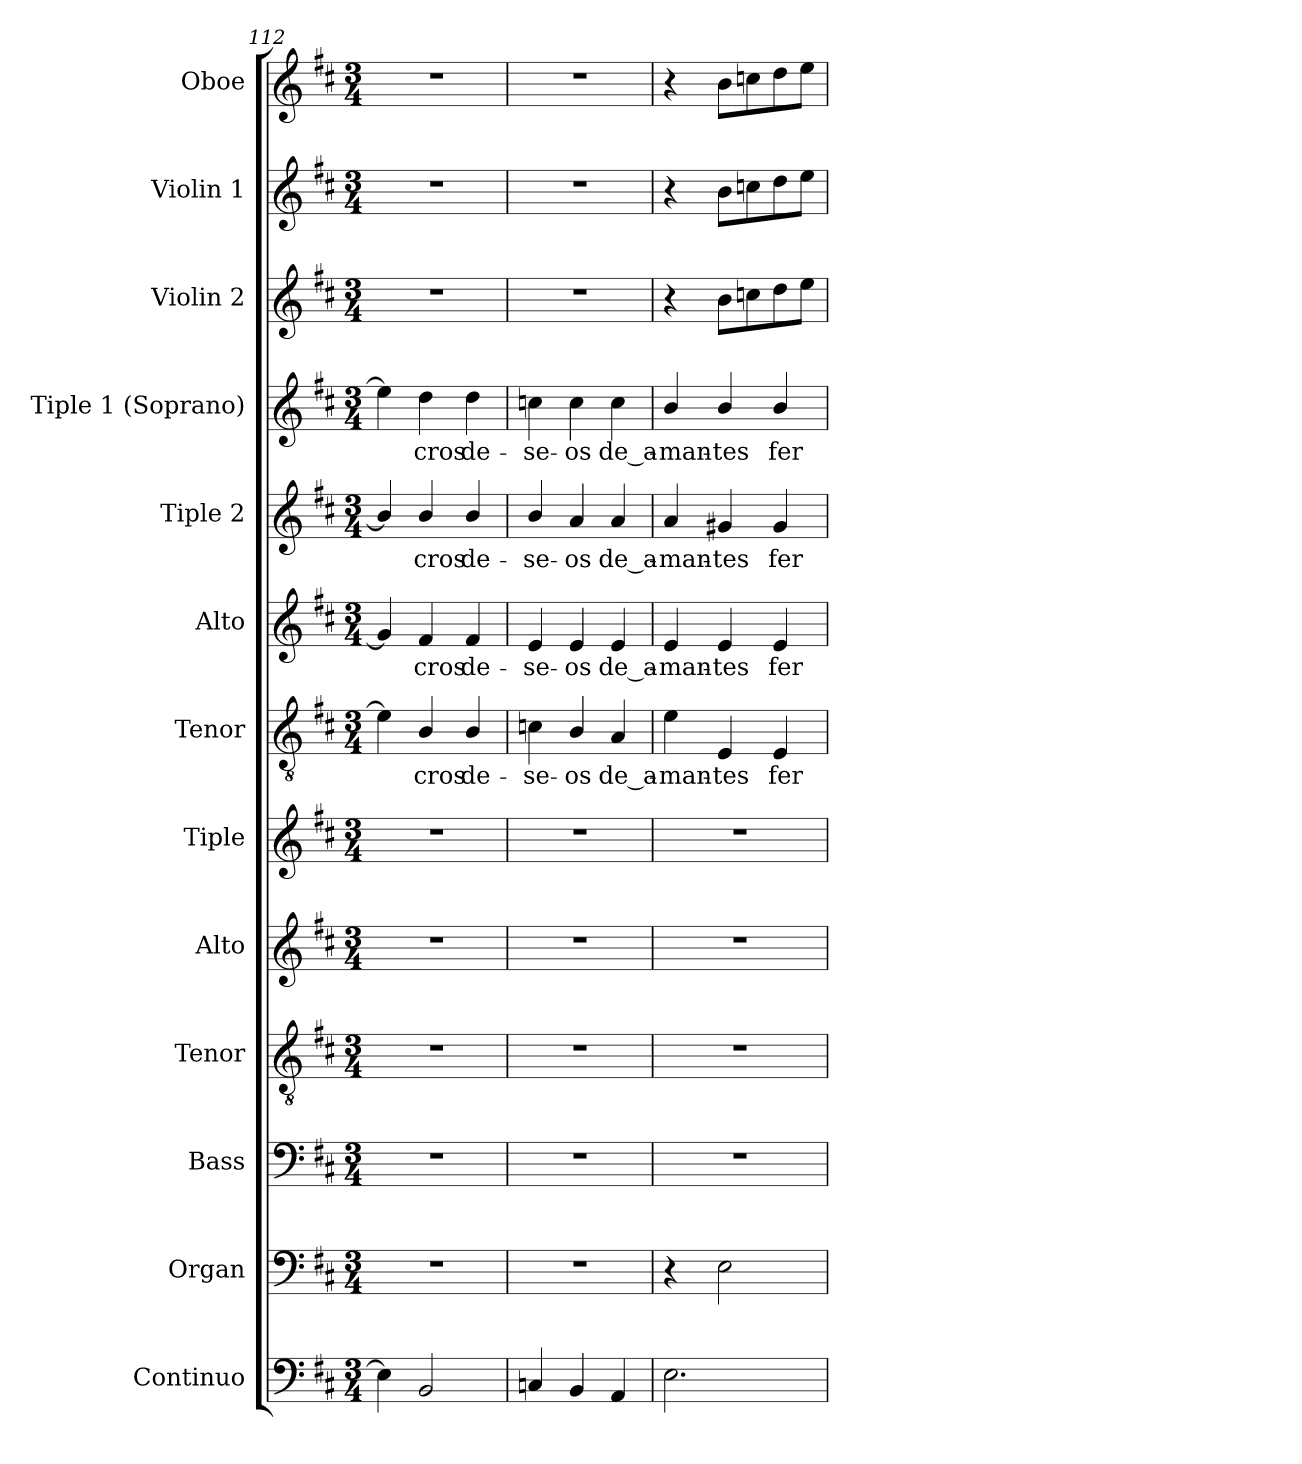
**kern	**kern	**kern	**kern	**kern	**kern	**kern	**text	**kern	**text	**kern	**text	**kern	**text	**kern	**kern	**kern
*part13	*part12	*part11	*part10	*part9	*part8	*part7	*part7	*part6	*part6	*part5	*part5	*part4	*part4	*part3	*part2	*part1
*staff13	*staff12	*staff11	*staff10	*staff9	*staff8	*staff7	*staff7	*staff6	*staff6	*staff5	*staff5	*staff4	*staff4	*staff3	*staff2	*staff1
*I"Continuo	*I"Organ	*I"Bass	*I"Tenor	*I"Alto	*I"Tiple	*I"Tenor	*	*I"Alto	*	*I"Tiple 2	*	*I"Tiple 1 (Soprano)	*	*I"Violin 2	*I"Violin 1	*I"Oboe
*I'Cont.	*I'Org.	*I'B.	*I'T.	*I'A.	*	*I'T.	*	*I'A.	*	*	*	*I'S1.	*	*I'Vln. 2	*I'Vln. 1	*I'Ob.
*clefF4	*clefF4	*clefF4	*clefGv2	*clefG2	*clefG2	*clefGv2	*	*clefG2	*	*clefG2	*	*clefG2	*	*clefG2	*clefG2	*clefG2
*	*	*	*ITrd7c12	*	*	*ITrd7c12	*	*	*	*	*	*	*	*	*	*
*k[f#c#]	*k[f#c#]	*k[f#c#]	*k[f#c#]	*k[f#c#]	*k[f#c#]	*k[f#c#]	*	*k[f#c#]	*	*k[f#c#]	*	*k[f#c#]	*	*k[f#c#]	*k[f#c#]	*k[f#c#]
*D:	*D:	*D:	*D:	*D:	*D:	*D:	*	*D:	*	*D:	*	*D:	*	*D:	*D:	*D:
*M3/4	*M3/4	*M3/4	*M3/4	*M3/4	*M3/4	*M3/4	*	*M3/4	*	*M3/4	*	*M3/4	*	*M3/4	*M3/4	*M3/4
=112	=112	=112	=112	=112	=112	=112	=112	=112	=112	=112	=112	=112	=112	=112	=112	=112
!	!LO:N:vis=1	!LO:N:vis=1	!LO:N:vis=1	!LO:N:vis=1	!LO:N:vis=1	!	!	!	!	!	!	!	!	!LO:N:vis=1	!LO:N:vis=1	!LO:N:vis=1
4Ei\]	2.r	2.r	2.r	2.r	2.r	4Ei\]	.	4gi/]	.	4bi/]	.	4eei\]	.	2.r	2.r	2.r
!	!	!	!	!	!	!	!LO:LY:b:color=#000000	!	!	!	!	!	!	!	!	!
!	!	!	!	!	!	!	!	!	!LO:LY:b:color=#000000	!	!	!	!	!	!	!
!	!	!	!	!	!	!	!	!	!	!	!LO:LY:b:color=#000000	!	!	!	!	!
!	!	!	!	!	!	!	!	!	!	!	!	!	!LO:LY:b:color=#000000	!	!	!
2BBi/	.	.	.	.	.	4BBi/	-cros	4f#i/	-cros	4bi/	-cros	4ddi\	-cros	.	.	.
!	!	!	!	!	!	!	!LO:LY:b:color=#000000	!	!	!	!	!	!	!	!	!
!	!	!	!	!	!	!	!	!	!LO:LY:b:color=#000000	!	!	!	!	!	!	!
!	!	!	!	!	!	!	!	!	!	!	!LO:LY:b:color=#000000	!	!	!	!	!
!	!	!	!	!	!	!	!	!	!	!	!	!	!LO:LY:b:color=#000000	!	!	!
.	.	.	.	.	.	4BBi/	de-	4f#i/	de-	4bi/	de-	4ddi\	de-	.	.	.
=113	=113	=113	=113	=113	=113	=113	=113	=113	=113	=113	=113	=113	=113	=113	=113	=113
!	!LO:N:vis=1	!LO:N:vis=1	!LO:N:vis=1	!LO:N:vis=1	!LO:N:vis=1	!	!	!	!	!	!	!	!	!	!	!
!	!	!	!	!	!	!	!LO:LY:b:color=#000000	!	!	!	!	!	!	!	!	!
!	!	!	!	!	!	!	!	!	!LO:LY:b:color=#000000	!	!	!	!	!	!	!
!	!	!	!	!	!	!	!	!	!	!	!LO:LY:b:color=#000000	!	!	!	!	!
!	!	!	!	!	!	!	!	!	!	!	!	!	!LO:LY:b:color=#000000	!LO:N:vis=1	!LO:N:vis=1	!LO:N:vis=1
4Cni/	2.r	2.r	2.r	2.r	2.r	4Cni\	-se-	4ei/	-se-	4bi/	-se-	4ccni\	-se-	2.r	2.r	2.r
!	!	!	!	!	!	!	!LO:LY:b:color=#000000	!	!	!	!	!	!	!	!	!
!	!	!	!	!	!	!	!	!	!LO:LY:b:color=#000000	!	!	!	!	!	!	!
!	!	!	!	!	!	!	!	!	!	!	!LO:LY:b:color=#000000	!	!	!	!	!
!	!	!	!	!	!	!	!	!	!	!	!	!	!LO:LY:b:color=#000000	!	!	!
4BBi/	.	.	.	.	.	4BBi/	-os	4ei/	-os	4ai/	-os	4cci\	-os	.	.	.
!	!	!	!	!	!	!	!LO:LY:b:color=#000000	!	!	!	!	!	!	!	!	!
!	!	!	!	!	!	!	!	!	!LO:LY:b:color=#000000	!	!	!	!	!	!	!
!	!	!	!	!	!	!	!	!	!	!	!LO:LY:b:color=#000000	!	!	!	!	!
!	!	!	!	!	!	!	!	!	!	!	!	!	!LO:LY:b:color=#000000	!	!	!
4AAi/	.	.	.	.	.	4AAi/	de_a-	4ei/	de_a-	4ai/	de_a-	4cci\	de_a-	.	.	.
=114	=114	=114	=114	=114	=114	=114	=114	=114	=114	=114	=114	=114	=114	=114	=114	=114
!	!	!LO:N:vis=1	!LO:N:vis=1	!LO:N:vis=1	!LO:N:vis=1	!	!	!	!	!	!	!	!	!	!	!
!	!	!	!	!	!	!	!LO:LY:b:color=#000000	!	!	!	!	!	!	!	!	!
!	!	!	!	!	!	!	!	!	!LO:LY:b:color=#000000	!	!	!	!	!	!	!
!	!	!	!	!	!	!	!	!	!	!	!LO:LY:b:color=#000000	!	!	!	!	!
!	!	!	!	!	!	!	!	!	!	!	!	!	!LO:LY:b:color=#000000	!	!	!
2.Ei\	4r	2.r	2.r	2.r	2.r	4Ei\	-man-	4ei/	-man-	4ai/	-man-	4bi/	-man-	4r	4r	4r
!	!	!	!	!	!	!	!LO:LY:b:color=#000000	!	!	!	!	!	!	!	!	!
!	!	!	!	!	!	!	!	!	!LO:LY:b:color=#000000	!	!	!	!	!	!	!
!	!	!	!	!	!	!	!	!	!	!	!LO:LY:b:color=#000000	!	!	!	!	!
!	!	!	!	!	!	!	!	!	!	!	!	!	!LO:LY:b:color=#000000	!	!	!
.	2Ei\	.	.	.	.	4EEi/	-tes	4ei/	-tes	4g#Xi/	-tes	4bi/	-tes	8bi\L	8bi\L	8bi\L
.	.	.	.	.	.	.	.	.	.	.	.	.	.	8ccni\	8ccni\	8ccni\
!	!	!	!	!	!	!	!LO:LY:b:color=#000000	!	!	!	!	!	!	!	!	!
!	!	!	!	!	!	!	!	!	!LO:LY:b:color=#000000	!	!	!	!	!	!	!
!	!	!	!	!	!	!	!	!	!	!	!LO:LY:b:color=#000000	!	!	!	!	!
!	!	!	!	!	!	!	!	!	!	!	!	!	!LO:LY:b:color=#000000	!	!	!
.	.	.	.	.	.	4EEi/	fer-	4ei/	fer-	4g#i/	fer-	4bi/	fer-	8ddi\	8ddi\	8ddi\
.	.	.	.	.	.	.	.	.	.	.	.	.	.	8eei\J	8eei\J	8eei\J
=	=	=	=	=	=	=	=	=	=	=	=	=	=	=	=	=
*-	*-	*-	*-	*-	*-	*-	*-	*-	*-	*-	*-	*-	*-	*-	*-	*-
